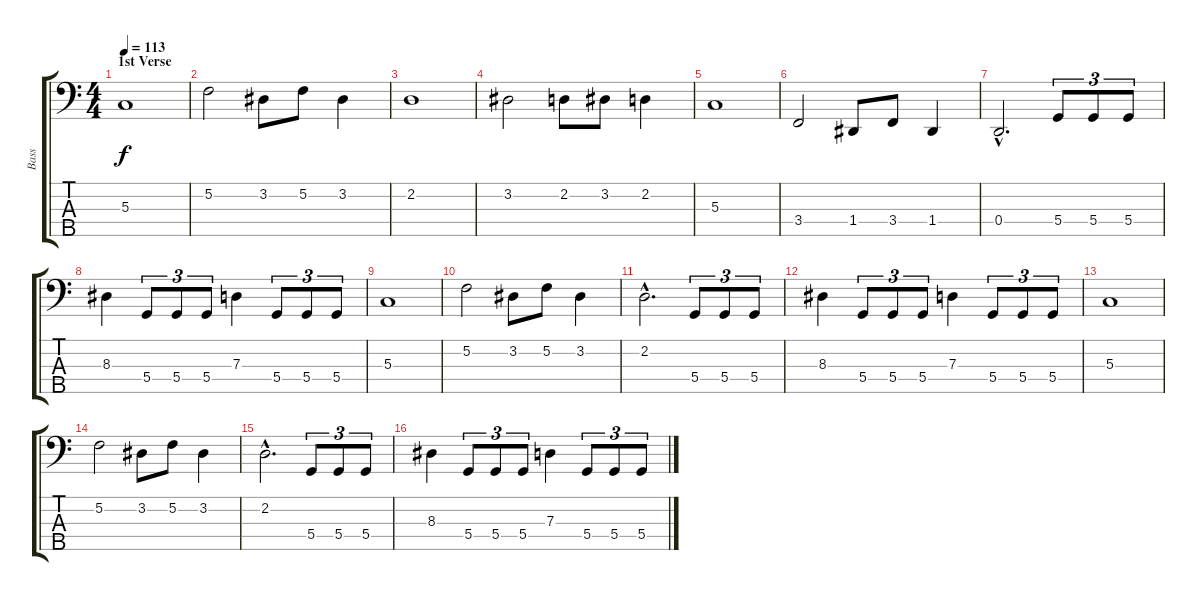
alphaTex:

\track ("Bass" "Bass") {instrument electricbassfinger}
\staff {score tabs}
\tuning (F2 C2 G1 D1 A0) {hide}
\ts (4 4)
\section ("" "1st Verse")
\tempo 113
\clef f4
\ks c
5.3.1{dy f} |
5.2.2 3.2.8 5.2.8 3.2.4 |
2.2.1 |
3.2.2 2.2.8 3.2.8 2.2.4 |
5.3.1 |
3.4.2 1.4.8 3.4.8 1.4.4 |
0.4{hac}.2{d} 5.4.8{tu (3 2)} 5.4.8{tu (3 2)} 5.4.8{tu (3 2)} |
8.3.4 5.4.8{tu (3 2)} 5.4.8{tu (3 2)} 5.4.8{tu (3 2)} 7.3.4 5.4.8{tu (3 2)} 5.4.8{tu (3 2)} 5.4.8{tu (3 2)} |
5.3.1 |
5.2.2 3.2.8 5.2.8 3.2.4 |
2.2{hac}.2{d} 5.4.8{tu (3 2)} 5.4.8{tu (3 2)} 5.4.8{tu (3 2)} |
8.3.4 5.4.8{tu (3 2)} 5.4.8{tu (3 2)} 5.4.8{tu (3 2)} 7.3.4 5.4.8{tu (3 2)} 5.4.8{tu (3 2)} 5.4.8{tu (3 2)} |
5.3.1 |
5.2.2 3.2.8 5.2.8 3.2.4 |
2.2{hac}.2{d} 5.4.8{tu (3 2)} 5.4.8{tu (3 2)} 5.4.8{tu (3 2)} |
8.3.4 5.4.8{tu (3 2)} 5.4.8{tu (3 2)} 5.4.8{tu (3 2)} 7.3.4 5.4.8{tu (3 2)} 5.4.8{tu (3 2)} 5.4.8{tu (3 2)}
